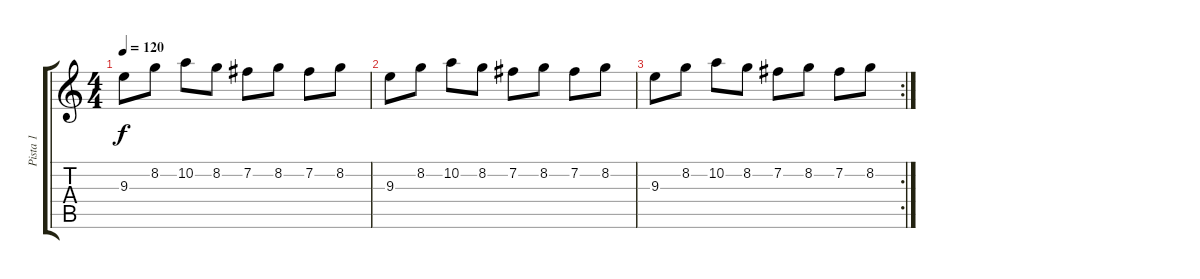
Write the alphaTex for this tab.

\track ("Pista 1" "Pista 1") {instrument acousticguitarsteel}
\staff {score tabs}
\tuning (E4 B3 G3 D3 A2 E2) {hide}
\ts (4 4)
\tempo 120
\clef g2
\ks c
9.3.8{dy f} 8.2.8 10.2.8 8.2.8 7.2.8 8.2.8 7.2.8 8.2.8 |
9.3.8 8.2.8 10.2.8 8.2.8 7.2.8 8.2.8 7.2.8 8.2.8 |
\rc 2
9.3.8 8.2.8 10.2.8 8.2.8 7.2.8 8.2.8 7.2.8 8.2.8
